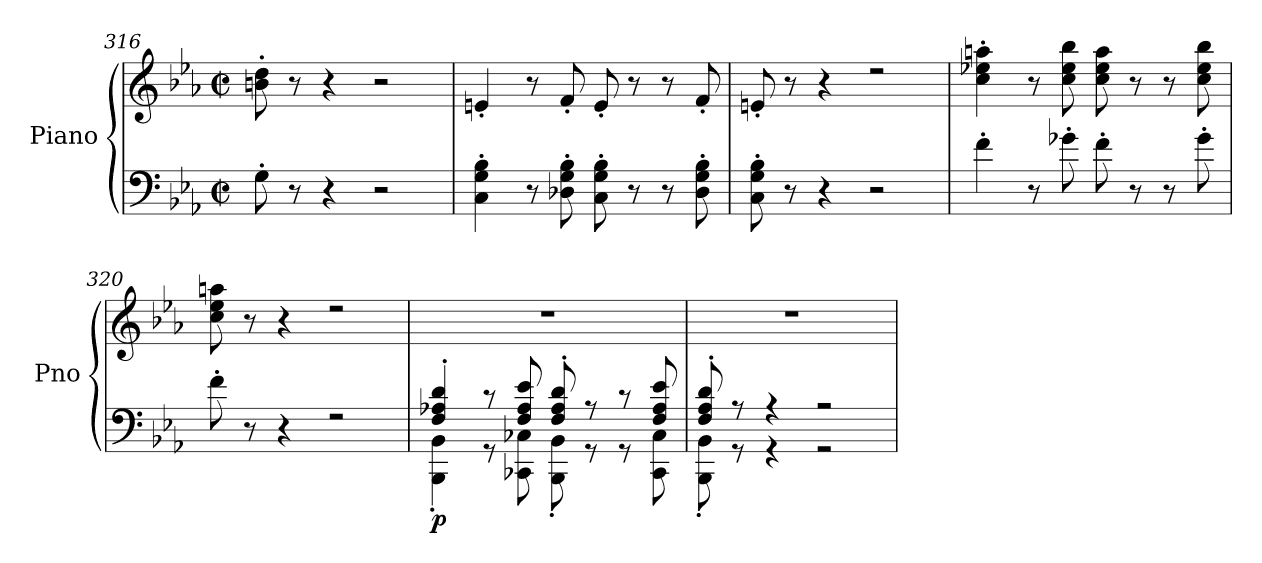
**kern	**kern	**dynam
*part1	*part1	*part1
*staff2	*staff1	*staff1/2
*I"Piano	*	*
*I'Pno	*	*
*clefF4	*clefG2	*
*k[b-e-a-]	*k[b-e-a-]	*
*M2/2	*M2/2	*
*met(c|)	*met(c|)	*
=316	=316	=316
8G'\	8bn\' 8dd\'	.
8r	8r	.
4r	4r	.
2r	2r	.
=317	=317	=317
4C\' 4G\' 4B-\'	4en'/	.
8r	8r	.
8D-X\' 8G\' 8B-\'	8f'/	.
8C\' 8G\' 8B-\'	8e'/	.
8r	8r	.
8r	8r	.
8D-\' 8G\' 8B-\'	8f'/	.
!!LO:LB:g=z
=318	=318	=318
8C\' 8G\' 8B-\'	8en'/	.
8r	8r	.
4r	4r	.
2r	2rdd	.
!!LO:PB:g=z
=319	=319	=319
4f'\	4cc\' 4ee-X\' 4aan\'	.
8r	8r	.
8g-X'\	8cc\ 8ee-\ 8bb-\	.
8f'\	8cc\ 8ee-\ 8aa\	.
8r	8r	.
8r	8r	.
8g-'\	8cc\ 8ee-\ 8bb-\	.
=320	=320	=320
8f'\	8cc\ 8ee-\ 8aan\	.
8r	8r	.
4r	4r	.
2rF	2rdd	.
=321	=321	=321
*^	*	*
!	!	!	!LO:DY:b=2
4F/' 4A-X/' 4d/'	4BBB-\' 4BB-\'	1r	p
8rc	8rGG	.	.
8F/ 8A-/ 8e-/	8CC-X\ 8C-X\	.	.
8F/' 8A-/' 8d/'	8BBB-\' 8BB-\'	.	.
8r	8r	.	.
8rc	8rGG	.	.
8F/ 8A-/ 8e-/	8CC-\ 8C-\	.	.
=322	=322	=322	=322
8F/' 8A-/' 8d/'	8BBB-\' 8BB-\'	1r	.
8r	8r	.	.
4rA	4rGG	.	.
2rA	2rGG	.	.
*v	*v	*	*
=	=	=
*-	*-	*-
